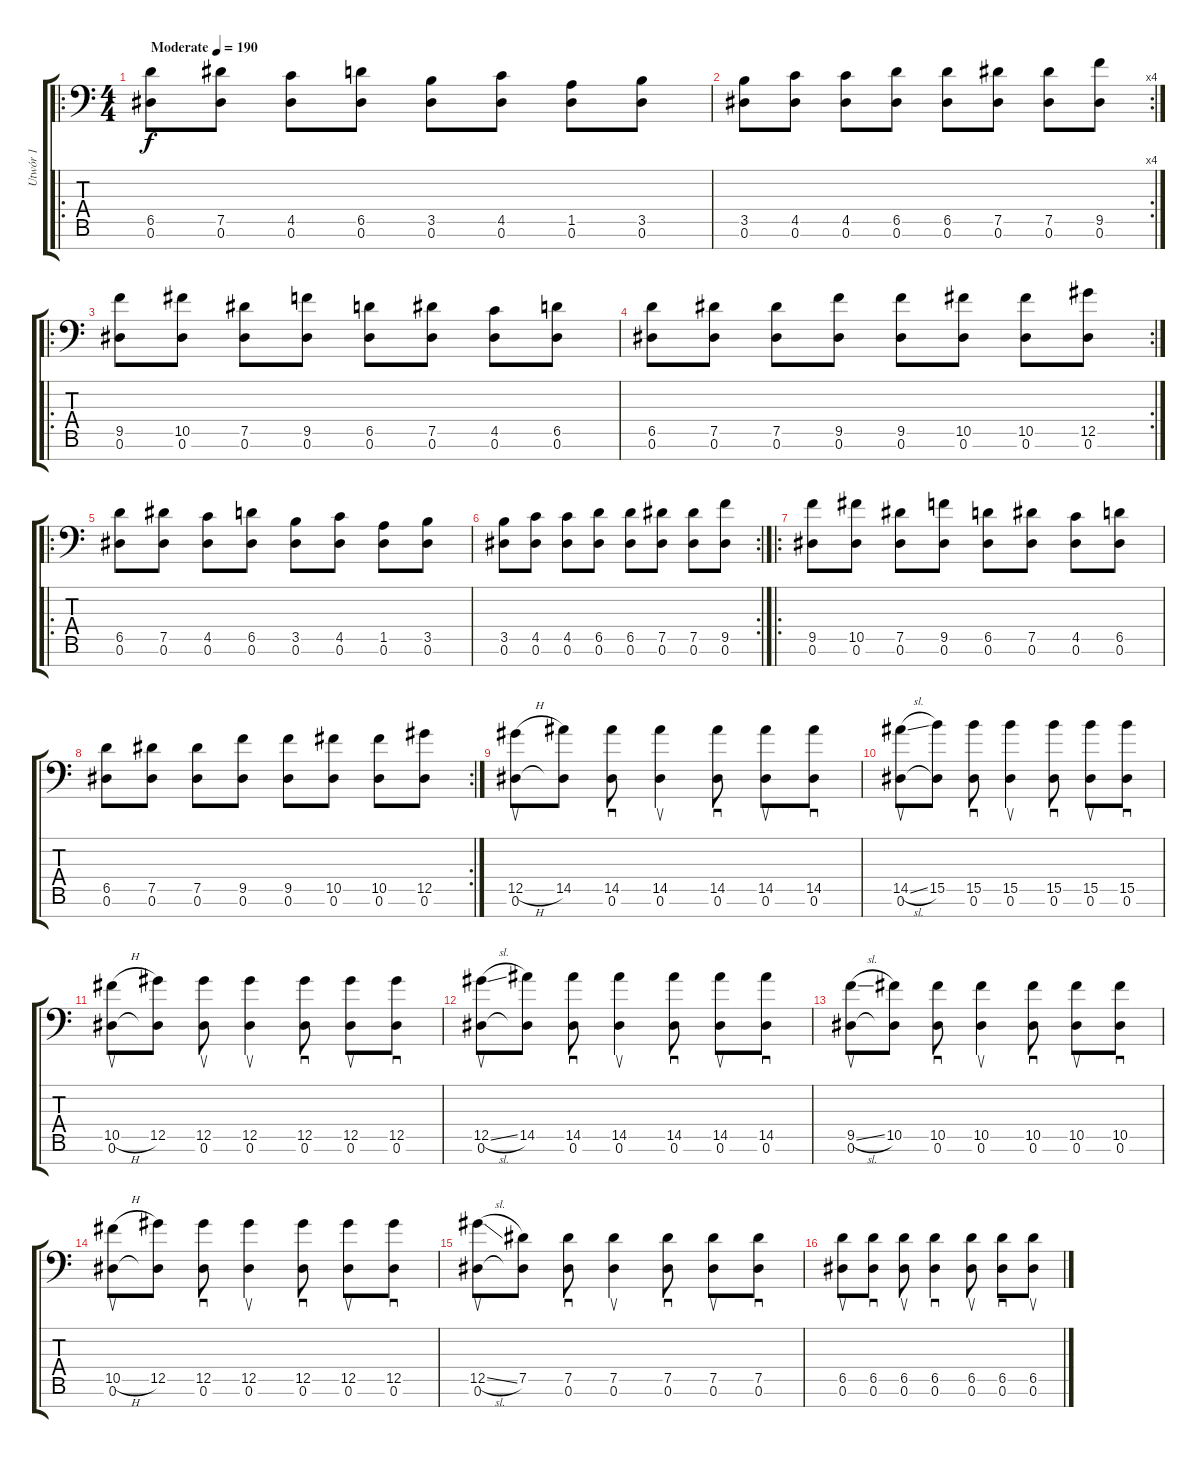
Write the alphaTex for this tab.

\track ("Utwór 1" "Utwór 1") {instrument distortionguitar}
\staff {score tabs}
\tuning (Eb4 Bb3 Gb3 Db3 Ab2 Eb2 Bb1) {hide}
\ro
\ts (4 4)
\tempo (190 "Moderate")
\clef f4
\ks c
(6.5 0.6).8{dy f instrument distortionguitar} (7.5 0.6).8 (4.5 0.6).8 (6.5 0.6).8 (3.5 0.6).8 (4.5 0.6).8 (1.5 0.6).8 (3.5 0.6).8 |
\rc 4
(3.5 0.6).8 (4.5 0.6).8 (4.5 0.6).8 (6.5 0.6).8 (6.5 0.6).8 (7.5 0.6).8 (7.5 0.6).8 (9.5 0.6).8 |
\ro
(9.5 0.6).8 (10.5 0.6).8 (7.5 0.6).8 (9.5 0.6).8 (6.5 0.6).8 (7.5 0.6).8 (4.5 0.6).8 (6.5 0.6).8 |
\rc 2
(6.5 0.6).8 (7.5 0.6).8 (7.5 0.6).8 (9.5 0.6).8 (9.5 0.6).8 (10.5 0.6).8 (10.5 0.6).8 (12.5 0.6).8 |
\ro
(6.5 0.6).8 (7.5 0.6).8 (4.5 0.6).8 (6.5 0.6).8 (3.5 0.6).8 (4.5 0.6).8 (1.5 0.6).8 (3.5 0.6).8 |
\rc 2
(3.5 0.6).8 (4.5 0.6).8 (4.5 0.6).8 (6.5 0.6).8 (6.5 0.6).8 (7.5 0.6).8 (7.5 0.6).8 (9.5 0.6).8 |
\ro
(9.5 0.6).8 (10.5 0.6).8 (7.5 0.6).8 (9.5 0.6).8 (6.5 0.6).8 (7.5 0.6).8 (4.5 0.6).8 (6.5 0.6).8 |
\rc 2
(6.5 0.6).8 (7.5 0.6).8 (7.5 0.6).8 (9.5 0.6).8 (9.5 0.6).8 (10.5 0.6).8 (10.5 0.6).8 (12.5 0.6).8 |
(12.5{h} 0.6).8{su} (14.5 0.6{t}).8 (14.5 0.6).8{sd} (14.5 0.6).4{su} (14.5 0.6).8{sd} (14.5 0.6).8{su} (14.5 0.6).8{sd} |
(14.5{sl} 0.6).8{su} (15.5 0.6{t}).8 (15.5 0.6).8{sd} (15.5 0.6).4{su} (15.5 0.6).8{sd} (15.5 0.6).8{su} (15.5 0.6).8{sd} |
(10.5{h} 0.6).8{su} (12.5 0.6{t}).8 (12.5 0.6).8{su} (12.5 0.6).4{su} (12.5 0.6).8{sd} (12.5 0.6).8{su} (12.5 0.6).8{sd} |
(12.5{sl} 0.6).8{su} (14.5 0.6{t}).8 (14.5 0.6).8{sd} (14.5 0.6).4{su} (14.5 0.6).8{sd} (14.5 0.6).8{su} (14.5 0.6).8{sd} |
(9.5{sl} 0.6).8{su} (10.5 0.6{t}).8 (10.5 0.6).8{sd} (10.5 0.6).4{su} (10.5 0.6).8{sd} (10.5 0.6).8{su} (10.5 0.6).8{sd} |
(10.5{h} 0.6).8{su} (12.5 0.6{t}).8 (12.5 0.6).8{sd} (12.5 0.6).4{su} (12.5 0.6).8{sd} (12.5 0.6).8{su} (12.5 0.6).8{sd} |
(12.5{sl} 0.6).8{su} (7.5 0.6{t}).8 (7.5 0.6).8{sd} (7.5 0.6).4{su} (7.5 0.6).8{sd} (7.5 0.6).8{su} (7.5 0.6).8{sd} |
(6.5 0.6).8{su} (6.5 0.6).8{sd} (6.5 0.6).8{su} (6.5 0.6).4{sd} (6.5 0.6).8{su} (6.5 0.6).8{sd} (6.5 0.6).8{su}
